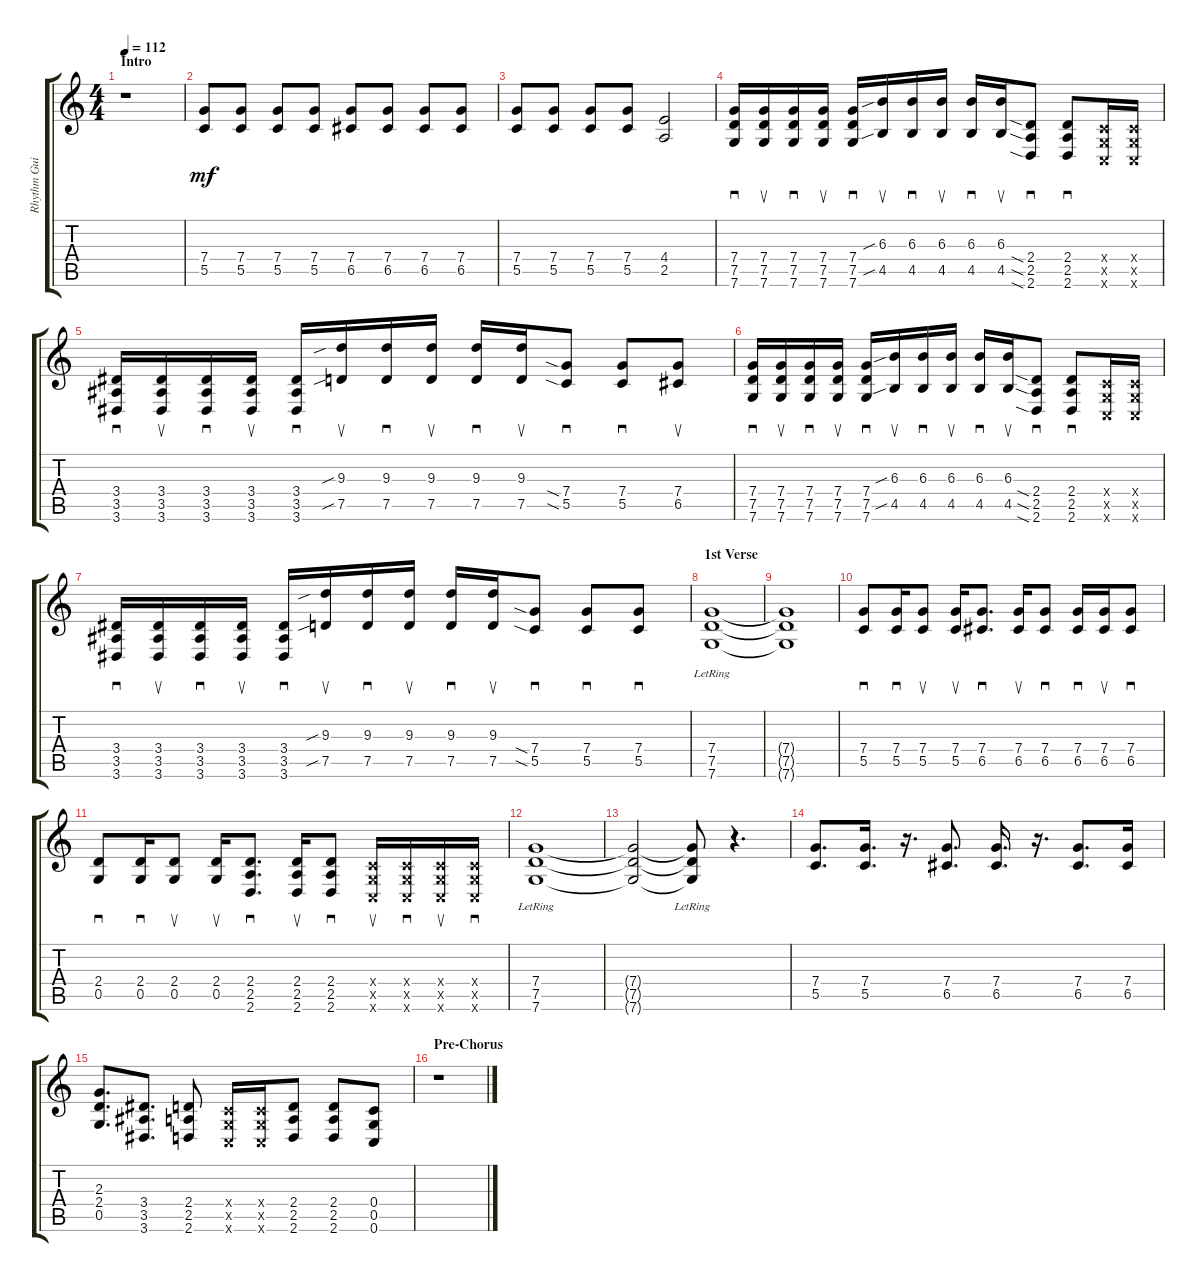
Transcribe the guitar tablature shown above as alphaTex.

\track ("Rhythm Guitar 2" "Rhythm Gui") {instrument distortionguitar}
\staff {score tabs}
\tuning (D4 A3 F3 C3 G2 C2) {hide}
\ts (4 4)
\section ("" "Intro")
\tempo 112
\clef g2
\ks c
r.1{dy mf instrument distortionguitar} |
(7.4 5.5).8 (7.4 5.5).8 (7.4 5.5).8 (7.4 5.5).8 (7.4 6.5).8 (7.4 6.5).8 (7.4 6.5).8 (7.4 6.5).8 |
(7.4 5.5).8 (7.4 5.5).8 (7.4 5.5).8 (7.4 5.5).8 (4.4 2.5).2 |
(7.4 7.5 7.6).16{sd} (7.4 7.5 7.6).16{su} (7.4 7.5 7.6).16{sd} (7.4 7.5 7.6).16{su} (7.4 7.5 7.6).16{sd} (6.3{sib} 4.5{sib}).16{su} (6.3 4.5).16{sd} (6.3 4.5).16{su} (6.3 4.5).16{sd} (6.3 4.5).16{su} (2.4{sia} 2.5{sia} 2.6{sia}).8{sd} (2.4 2.5 2.6).8{sd} (0.4{x} 0.5{x} 0.6{x}).16 (0.4{x} 0.5{x} 0.6{x}).16 |
(3.4 3.5 3.6).16{sd} (3.4 3.5 3.6).16{su} (3.4 3.5 3.6).16{sd} (3.4 3.5 3.6).16{su} (3.4 3.5 3.6).16{sd} (9.3{sib} 7.5{sib}).16{su} (9.3 7.5).16{sd} (9.3 7.5).16{su} (9.3 7.5).16{sd} (9.3 7.5).16{su} (7.4{sia} 5.5{sia}).8{sd} (7.4 5.5).8{sd} (7.4 6.5).8{su} |
(7.4 7.5 7.6).16{sd} (7.4 7.5 7.6).16{su} (7.4 7.5 7.6).16{sd} (7.4 7.5 7.6).16{su} (7.4 7.5 7.6).16{sd} (6.3{sib} 4.5{sib}).16{su} (6.3 4.5).16{sd} (6.3 4.5).16{su} (6.3 4.5).16{sd} (6.3 4.5).16{su} (2.4{sia} 2.5{sia} 2.6{sia}).8{sd} (2.4 2.5 2.6).8{sd} (0.4{x} 0.5{x} 0.6{x}).16 (0.4{x} 0.5{x} 0.6{x}).16 |
(3.4 3.5 3.6).16{sd} (3.4 3.5 3.6).16{su} (3.4 3.5 3.6).16{sd} (3.4 3.5 3.6).16{su} (3.4 3.5 3.6).16{sd} (9.3{sib} 7.5{sib}).16{su} (9.3 7.5).16{sd} (9.3 7.5).16{su} (9.3 7.5).16{sd} (9.3 7.5).16{su} (7.4{sia} 5.5{sia}).8{sd} (7.4 5.5).8{sd} (7.4 5.5).8{sd} |
\section ("" "1st Verse")
(7.4 7.5{lr} 7.6).1 |
(7.4{t} 7.5{t} 7.6{t}).1 |
(7.4 5.5).8{sd} (7.4 5.5).16{sd} (7.4 5.5).8{su} (7.4 5.5).16{su} (7.4 6.5).8{d sd} (7.4 6.5).16{su} (7.4 6.5).8{sd} (7.4 6.5).16{sd} (7.4 6.5).16{su} (7.4 6.5).8{sd} |
(2.4 0.5).8{sd} (2.4 0.5).16{sd} (2.4 0.5).8{su} (2.4 0.5).16{su} (2.4 2.5 2.6).8{d sd} (2.4 2.5 2.6).16{su} (2.4 2.5 2.6).8{sd} (0.4{x} 0.5{x} 0.6{x}).16{su} (0.4{x} 0.5{x} 0.6{x}).16{sd} (0.4{x} 0.5{x} 0.6{x}).16{su} (0.4{x} 0.5{x} 0.6{x}).16{sd} |
(7.4 7.5{lr} 7.6).1 |
(7.4{t} 7.5{t} 7.6{t}).2 (7.4{lr t} 7.5{t} 7.6{t}).8 r.4{d} |
(7.4 5.5).8{d} (7.4 5.5).16{d} r.16{d} (7.4 6.5).8{d} (7.4 6.5).16{d} r.16{d} (7.4 6.5).8{d} (7.4 6.5).16 |
(2.3 2.4 0.5).8{d} (3.4 3.5 3.6).8{d} (2.4 2.5 2.6).8 (0.4{x} 0.5{x} 0.6{x}).16 (0.4{x} 0.5{x} 0.6{x}).16 (2.4 2.5 2.6).8 (2.4 2.5 2.6).8 (0.4 0.5 0.6).8 |
\section ("" "Pre-Chorus")
r.1
